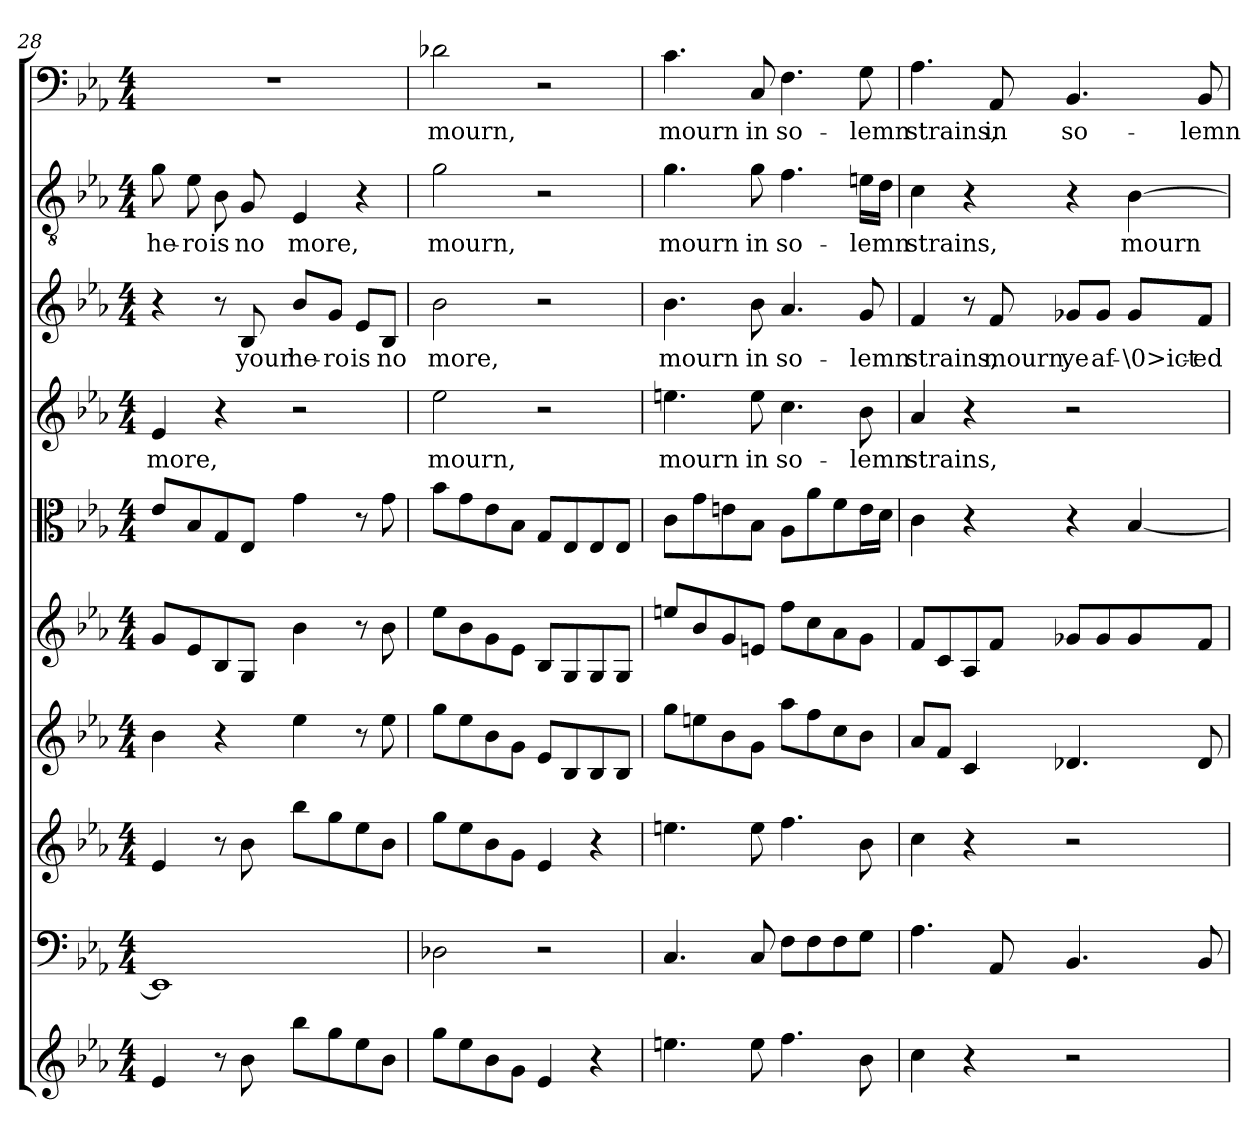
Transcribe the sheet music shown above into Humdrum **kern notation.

**kern	**kern	**kern	**kern	**kern	**kern	**kern	**text	**kern	**text	**kern	**text	**kern	**text
*part10	*part9	*part8	*part7	*part6	*part5	*part4	*part4	*part3	*part3	*part2	*part2	*part1	*part1
*staff10	*staff9	*staff8	*staff7	*staff6	*staff5	*staff4	*staff4	*staff3	*staff3	*staff2	*staff2	*staff1	*staff1
*clefG2	*clefF4	*clefG2	*clefG2	*clefG2	*clefC3	*clefG2	*	*clefG2	*	*clefGv2	*	*clefF4	*
*k[b-e-a-]	*k[b-e-a-]	*k[b-e-a-]	*k[b-e-a-]	*k[b-e-a-]	*k[b-e-a-]	*k[b-e-a-]	*	*k[b-e-a-]	*	*k[b-e-a-]	*	*k[b-e-a-]	*
*c:	*c:	*c:	*c:	*c:	*c:	*c:	*	*c:	*	*c:	*	*c:	*
*M4/4	*M4/4	*M4/4	*M4/4	*M4/4	*M4/4	*M4/4	*	*M4/4	*	*M4/4	*	*M4/4	*
=28	=28	=28	=28	=28	=28	=28	=28	=28	=28	=28	=28	=28	=28
4e-/	1EE-/]	4e-/	4b-\	8g/L	8e-/L	4e-/	more,	4r	.	8g\	he-	1r	.
.	.	.	.	8e-/	8B-/	.	.	.	.	8e-\	-ro	.	.
8r	.	8r	4r	8B-/	8G/	4r	.	8r	.	8B-\	is	.	.
8b-\	.	8b-\	.	8G/J	8E-/J	.	.	8B-/	your	8G/	no	.	.
8bb-\L	.	8bb-\L	4ee-\	4b-\	4g\	2r	.	8b-/L	he-	4E-/	more,	.	.
8gg\	.	8gg\	.	.	.	.	.	8g/J	-ro	.	.	.	.
8ee-\	.	8ee-\	8r	8r	8r	.	.	8e-/L	is	4r	.	.	.
8b-\J	.	8b-\J	8ee-\	8b-\	8g\	.	.	8B-/J	no	.	.	.	.
=29	=29	=29	=29	=29	=29	=29	=29	=29	=29	=29	=29	=29	=29
8gg\L	2D-X\	8gg\L	8gg\L	8ee-\L	8b-\L	2ee-\	mourn,	2b-\	more,	2g\	mourn,	2d-X\	mourn,
8ee-\	.	8ee-\	8ee-\	8b-\	8g\	.	.	.	.	.	.	.	.
8b-\	.	8b-\	8b-\	8g\	8e-\	.	.	.	.	.	.	.	.
8g\J	.	8g\J	8g\J	8e-\J	8B-\J	.	.	.	.	.	.	.	.
4e-/	2r	4e-/	8e-/L	8B-/L	8G/L	2r	.	2r	.	2r	.	2r	.
.	.	.	8B-/	8G/	8E-/	.	.	.	.	.	.	.	.
4r	.	4r	8B-/	8G/	8E-/	.	.	.	.	.	.	.	.
.	.	.	8B-/J	8G/J	8E-/J	.	.	.	.	.	.	.	.
=30	=30	=30	=30	=30	=30	=30	=30	=30	=30	=30	=30	=30	=30
4.een\	4.C/	4.een\	8gg\L	8een/L	8c\L	4.een\	mourn	4.b-\	mourn	4.g\	mourn	4.c\	mourn
.	.	.	8een\	8b-/	8g\	.	.	.	.	.	.	.	.
.	.	.	8b-\	8g/	8en\	.	.	.	.	.	.	.	.
8ee\	8C/	8ee\	8g\J	8en/J	8B-\J	8ee\	in	8b-\	in	8g\	in	8C/	in
4.ff\	8F\L	4.ff\	8aa-\L	8ff\L	8A-\L	4.cc\	so-	4.a-/	so-	4.f\	so-	4.F\	so-
.	8F\	.	8ff\	8cc\	8a-\	.	.	.	.	.	.	.	.
.	8F\	.	8cc\	8a-\	8f\	.	.	.	.	.	.	.	.
8b-\	8G\J	8b-\	8b-\J	8g\J	16e\L	8b-\	-lemn	8g/	-lemn	16en\LL	-lemn	8G\	-lemn
.	.	.	.	.	16d\JJ	.	.	.	.	16d\JJ	.	.	.
=31	=31	=31	=31	=31	=31	=31	=31	=31	=31	=31	=31	=31	=31
4cc\	4.A-\	4cc\	8a-/L	8f/L	4c\	4a-/	strains,	4f/	strains,	4c\	strains,	4.A-\	strains,
.	.	.	8f/J	8c/	.	.	.	.	.	.	.	.	.
4r	.	4r	4c/	8A-/	4r	4r	.	8r	.	4r	.	.	.
.	8AA-/	.	.	8f/J	.	.	.	8f/	mourn,	.	.	8AA-/	in
2r	4.BB-/	2r	4.d-X/	8g-X/L	4r	2r	.	8g-X/L	ye	4r	.	4.BB-/	so-
.	.	.	.	8g-/	.	.	.	8g-/J	af-	.	.	.	.
.	.	.	.	8g-/	[4B-/	.	.	8g-/L	-\0>ict-	[4B-\	mourn	.	.
.	8BB-/	.	8d-/	8f/J	.	.	.	8f/J	-ed	.	.	8BB-/	-lemn
=	=	=	=	=	=	=	=	=	=	=	=	=	=
*-	*-	*-	*-	*-	*-	*-	*-	*-	*-	*-	*-	*-	*-
